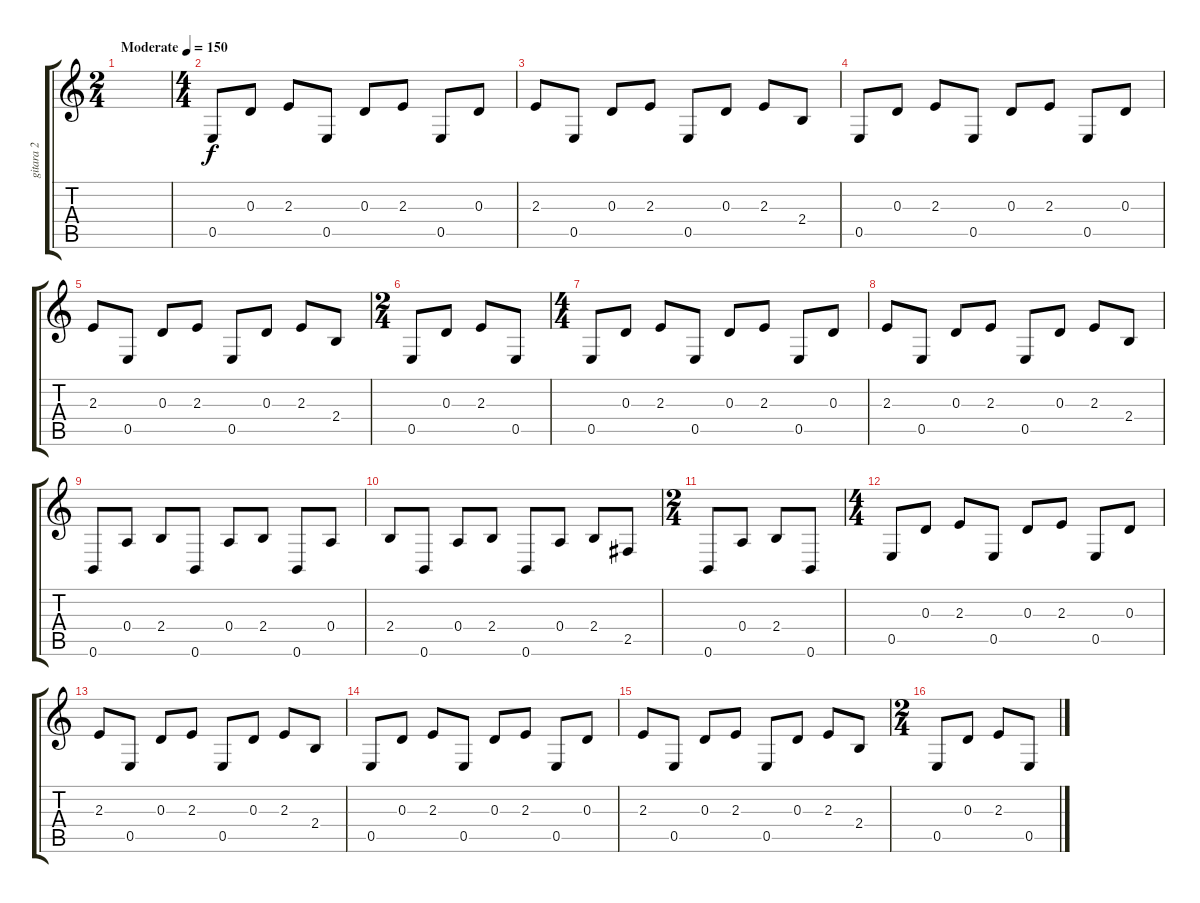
\track ("gitara 2" "gitara 2") {instrument distortionguitar}
\staff {score tabs}
\tuning (B3 Gb3 D3 A2 E2 B1) {hide}
\ts (2 4)
\tempo (150 "Moderate")
\clef g2
\ks c
|
\ts (4 4)
0.5.8 0.3.8 2.3.8 0.5.8 0.3.8 2.3.8 0.5.8 0.3.8 |
2.3.8 0.5.8 0.3.8 2.3.8 0.5.8 0.3.8 2.3.8 2.4.8 |
0.5.8 0.3.8 2.3.8 0.5.8 0.3.8 2.3.8 0.5.8 0.3.8 |
2.3.8 0.5.8 0.3.8 2.3.8 0.5.8 0.3.8 2.3.8 2.4.8 |
\ts (2 4)
0.5.8 0.3.8 2.3.8 0.5.8 |
\ts (4 4)
0.5.8 0.3.8 2.3.8 0.5.8 0.3.8 2.3.8 0.5.8 0.3.8 |
2.3.8 0.5.8 0.3.8 2.3.8 0.5.8 0.3.8 2.3.8 2.4.8 |
0.6.8 0.4.8 2.4.8 0.6.8 0.4.8 2.4.8 0.6.8 0.4.8 |
2.4.8 0.6.8 0.4.8 2.4.8 0.6.8 0.4.8 2.4.8 2.5.8 |
\ts (2 4)
0.6.8 0.4.8 2.4.8 0.6.8 |
\ts (4 4)
0.5.8 0.3.8 2.3.8 0.5.8 0.3.8 2.3.8 0.5.8 0.3.8 |
2.3.8 0.5.8 0.3.8 2.3.8 0.5.8 0.3.8 2.3.8 2.4.8 |
0.5.8 0.3.8 2.3.8 0.5.8 0.3.8 2.3.8 0.5.8 0.3.8 |
2.3.8 0.5.8 0.3.8 2.3.8 0.5.8 0.3.8 2.3.8 2.4.8 |
\ts (2 4)
0.5.8 0.3.8 2.3.8 0.5.8
